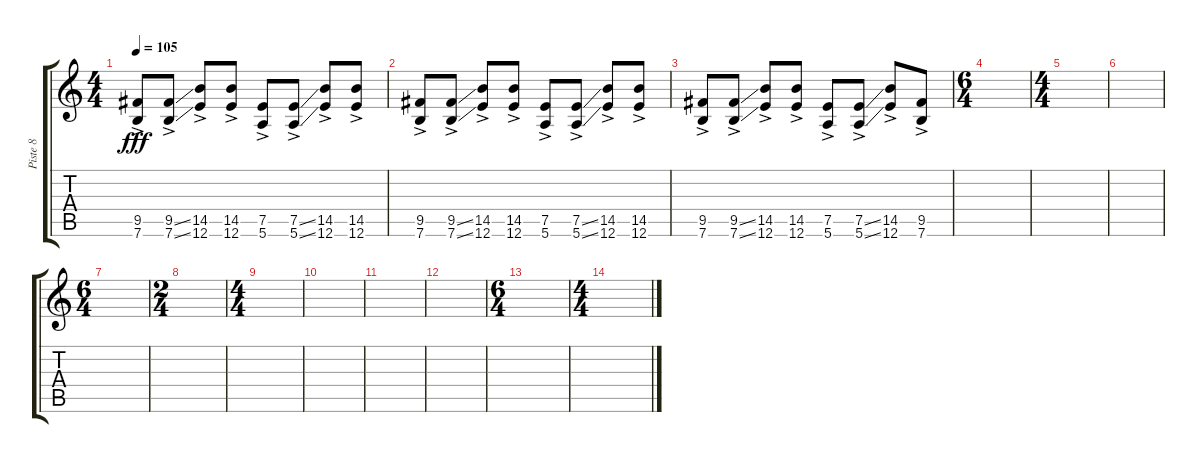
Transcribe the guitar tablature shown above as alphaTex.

\track ("Piste 8" "Piste 8") {instrument synthbass2}
\staff {score tabs}
\tuning (E4 B3 G3 D3 A2 E2) {hide}
\ts (4 4)
\tempo 105
\clef g2
\ks c
(9.5{ac} 7.6{ac}).8{dy fff} (9.5{ss ac} 7.6{ss ac}).8 (14.5{ac} 12.6{ac}).8 (14.5{ac} 12.6{ac}).8 (7.5{ac} 5.6{ac}).8 (7.5{ss ac} 5.6{ss ac}).8 (14.5{ac} 12.6{ac}).8 (14.5{ac} 12.6{ac}).8 |
(9.5{ac} 7.6{ac}).8 (9.5{ss ac} 7.6{ss ac}).8 (14.5{ac} 12.6{ac}).8 (14.5{ac} 12.6{ac}).8 (7.5{ac} 5.6{ac}).8 (7.5{ss ac} 5.6{ss ac}).8 (14.5{ac} 12.6{ac}).8 (14.5{ac} 12.6{ac}).8 |
(9.5{ac} 7.6{ac}).8 (9.5{ss ac} 7.6{ss ac}).8 (14.5{ac} 12.6{ac}).8 (14.5{ac} 12.6{ac}).8 (7.5{ac} 5.6{ac}).8 (7.5{ss ac} 5.6{ss ac}).8 (14.5{ac} 12.6{ac}).8 (9.5{ac} 7.6{ac}).8 |
\ts (6 4)
|
\ts (4 4)
|
|
\ts (6 4)
|
\ts (2 4)
|
\ts (4 4)
|
|
|
|
\ts (6 4)
|
\ts (4 4)
